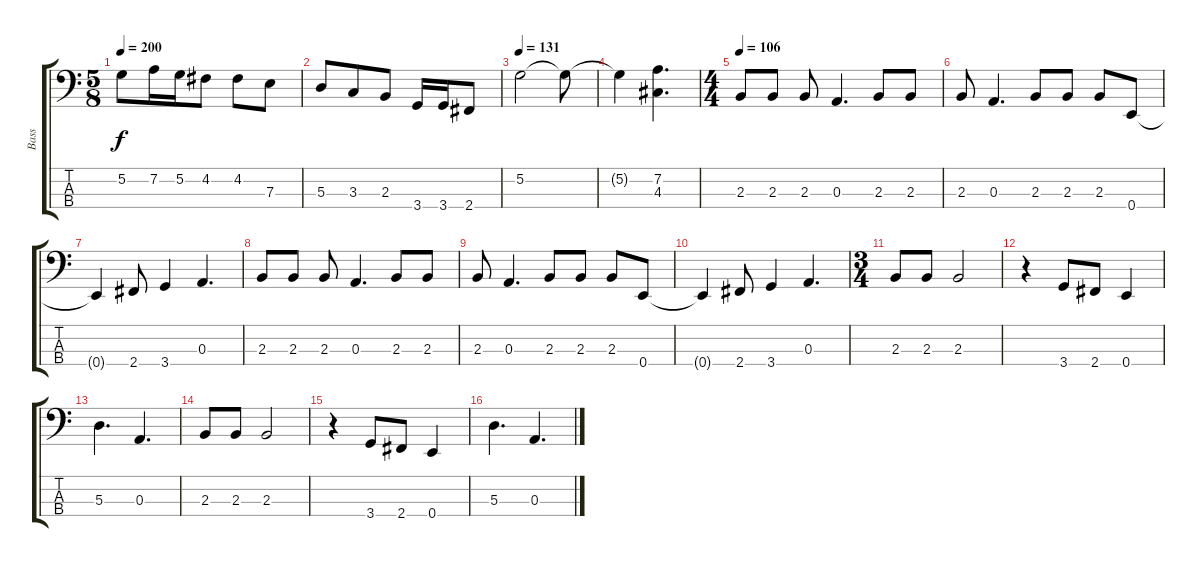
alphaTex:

\track ("Bass" "Bass") {instrument electricbassfinger}
\staff {score tabs}
\tuning (G2 D2 A1 E1) {hide}
\ts (5 8)
\tempo 200
\clef f4
\ks c
5.2.8{dy f} 7.2.16 5.2.16 4.2.8 4.2.8 7.3.8 |
5.3.8 3.3.8 2.3.8 3.4.16 3.4.16 2.4.8 |
\tempo 131
5.2.2 5.2{t}.8 |
5.2{t}.4 (7.2 4.3).4{d} |
\ts (4 4)
\tempo 106
2.3.8 2.3.8 2.3.8 0.3.4{d} 2.3.8 2.3.8 |
2.3.8 0.3.4{d} 2.3.8 2.3.8 2.3.8 0.4.8 |
0.4{t}.4 2.4.8 3.4.4 0.3.4{d} |
2.3.8 2.3.8 2.3.8 0.3.4{d} 2.3.8 2.3.8 |
2.3.8 0.3.4{d} 2.3.8 2.3.8 2.3.8 0.4.8 |
0.4{t}.4 2.4.8 3.4.4 0.3.4{d} |
\ts (3 4)
2.3.8 2.3.8 2.3.2 |
r.4 3.4.8 2.4.8 0.4.4 |
5.3.4{d} 0.3.4{d} |
2.3.8 2.3.8 2.3.2 |
r.4 3.4.8 2.4.8 0.4.4 |
5.3.4{d} 0.3.4{d}
